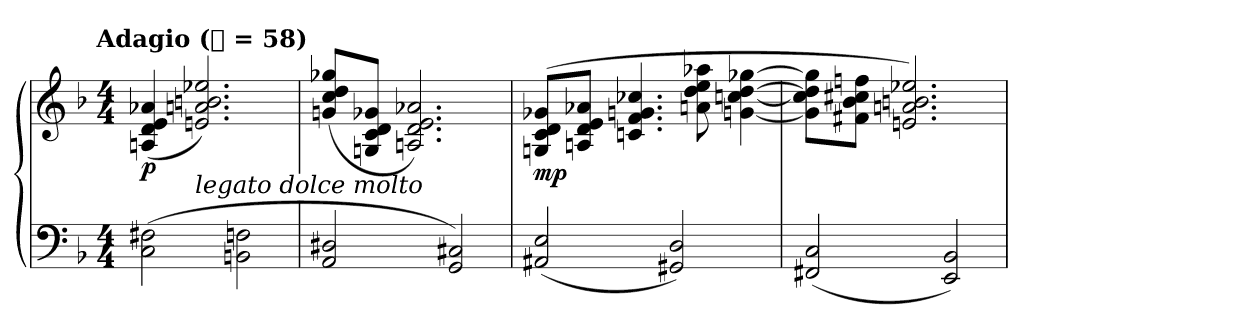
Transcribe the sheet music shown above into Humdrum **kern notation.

**kern	**kern	**dynam
*part1	*part1	*part1
*staff2	*staff1	*staff1/2
*clefF4	*clefG2	*
*k[b-]	*k[b-]	*
!!LO:TX:omd:t=Adagio (𝅘𝅥 =  58)
*M4/4	*M4/4	*
*MM58	*MM58	*
=1	=1	=1
!	!	!LO:DY:b
(>2C\ 2F#X\	(<4An/ 4d/ 4e/ 4a-X/	p
!	!LO:TX:b:i:t=legato dolce molto	!
.	2.en/ 2.an/ 2.bn/ 2.ee-X/)	.
2BBn\ 2Fn\	.	.
=2	=2	=2
2AA/ 2D#X/	(>8gn/ 8cc/ 8dd/ 8gg-X/L	.
.	8Gn/ 8c/ 8d/ 8g-X/J	.
.	2.An/ 2.d/ 2.e/ 2.a-X/)	.
2GG/ 2C#X/)	.	.
=3	=3	=3
!	!	!LO:DY:b
(<2AA#X/ 2E/	(>8Gn/ 8c/ 8d/ 8g-X/L	mp
.	8An/ 8d/ 8e/ 8a-X/J	.
.	4.cn/ 4.f/ 4.gn/ 4.cc-X/	.
2GG#X/ 2D/)	.	.
.	8an\ 8dd\ 8ee\ 8aa-X\	.
.	[4gn\ [4ccn\ [4dd\ [4gg-X\	.
=4	=4	=4
(<2FF#X/ 2C/	8g]\ 8cc]\ 8dd]\ 8gg-]\L	.
.	8f#X\ 8b-\ 8cc#X\ 8ffn\J	.
.	2.en/ 2.an/ 2.bn/ 2.ee-X/)	.
2EE/ 2BB-/)	.	.
=	=	=
*-	*-	*-
